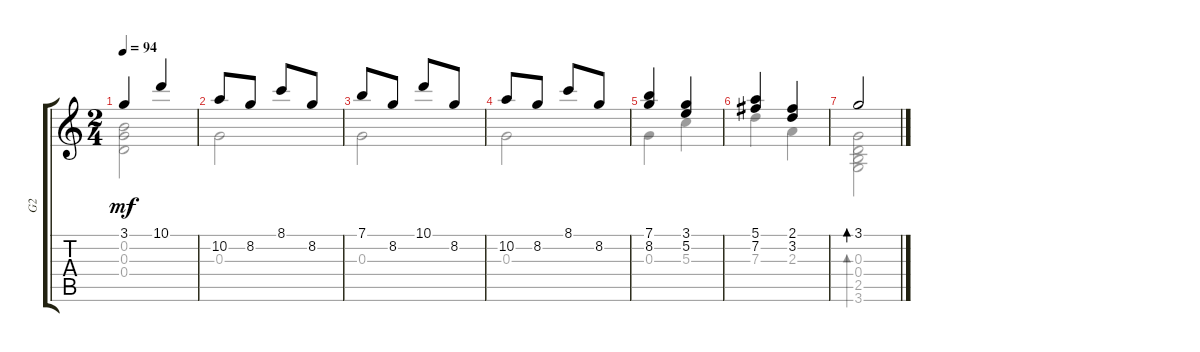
\track ("G2 " "G2 ") {instrument acousticguitarnylon}
\staff {score tabs}
\tuning (E4 B3 G3 D3 A2 E2) {hide}
\voice
\ts (2 4)
\tempo 94
\clef g2
\ks c
3.1.4{dy mf} 10.1.4 |
10.2.8 8.2.8 8.1.8 8.2.8 |
7.1.8 8.2.8 10.1.8 8.2.8 |
10.2.8 8.2.8 8.1.8 8.2.8 |
(7.1 8.2).4 (3.1 5.2).4 |
(5.1 7.2).4 (2.1 3.2).4 |
3.1.2{bd 30}
\voice
\clef g2
\ottava regular
\simile none
\ks c
(0.2 0.3 0.4).2{dy mf} |
0.3.2 |
0.3.2 |
0.3.2 |
0.3.4 5.3.4 |
7.3.4 2.3.4 |
(0.3 0.4 2.5 3.6).2{bd 30}
